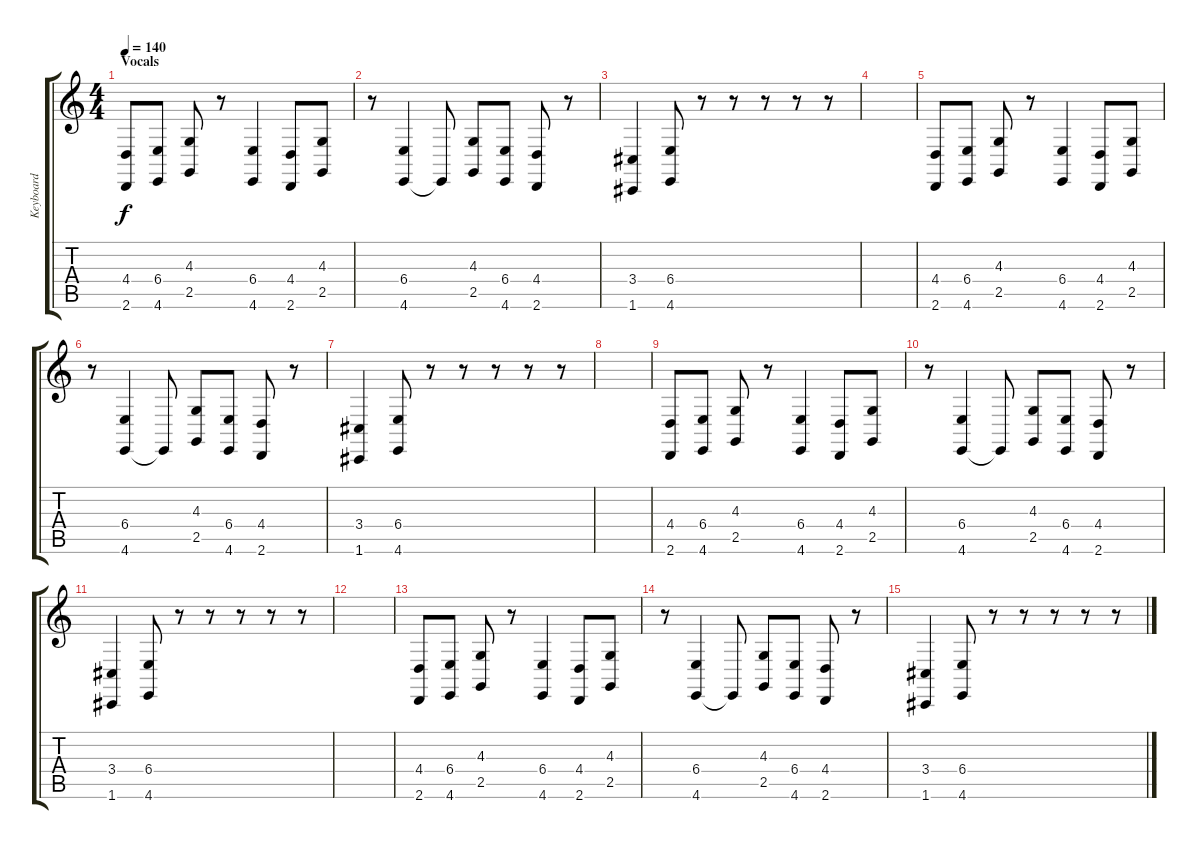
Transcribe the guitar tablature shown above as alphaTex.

\track ("Keyboard" "Keyboard") {instrument lead8bassandlead}
\staff {score tabs}
\tuning (C4 G3 Eb3 Bb2 F2 C2) {hide}
\ts (4 4)
\section ("" "Vocals")
\tempo 140
\clef g2
\ks c
(4.4 2.6).8{dy f} (6.4 4.6).8 (4.3 2.5).8 r.8 (6.4 4.6).4 (4.4 2.6).8 (4.3 2.5).8 |
r.8 (6.4 4.6).4 4.6{t}.8 (4.3 2.5).8 (6.4 4.6).8 (4.4 2.6).8 r.8 |
(3.4 1.6).4 (6.4 4.6).8 r.8 r.8 r.8 r.8 r.8 |
|
(4.4 2.6).8 (6.4 4.6).8 (4.3 2.5).8 r.8 (6.4 4.6).4 (4.4 2.6).8 (4.3 2.5).8 |
r.8 (6.4 4.6).4 4.6{t}.8 (4.3 2.5).8 (6.4 4.6).8 (4.4 2.6).8 r.8 |
(3.4 1.6).4 (6.4 4.6).8 r.8 r.8 r.8 r.8 r.8 |
|
(4.4 2.6).8 (6.4 4.6).8 (4.3 2.5).8 r.8 (6.4 4.6).4 (4.4 2.6).8 (4.3 2.5).8 |
r.8 (6.4 4.6).4 4.6{t}.8 (4.3 2.5).8 (6.4 4.6).8 (4.4 2.6).8 r.8 |
(3.4 1.6).4 (6.4 4.6).8 r.8 r.8 r.8 r.8 r.8 |
|
(4.4 2.6).8 (6.4 4.6).8 (4.3 2.5).8 r.8 (6.4 4.6).4 (4.4 2.6).8 (4.3 2.5).8 |
r.8 (6.4 4.6).4 4.6{t}.8 (4.3 2.5).8 (6.4 4.6).8 (4.4 2.6).8 r.8 |
(3.4 1.6).4 (6.4 4.6).8 r.8 r.8 r.8 r.8 r.8
